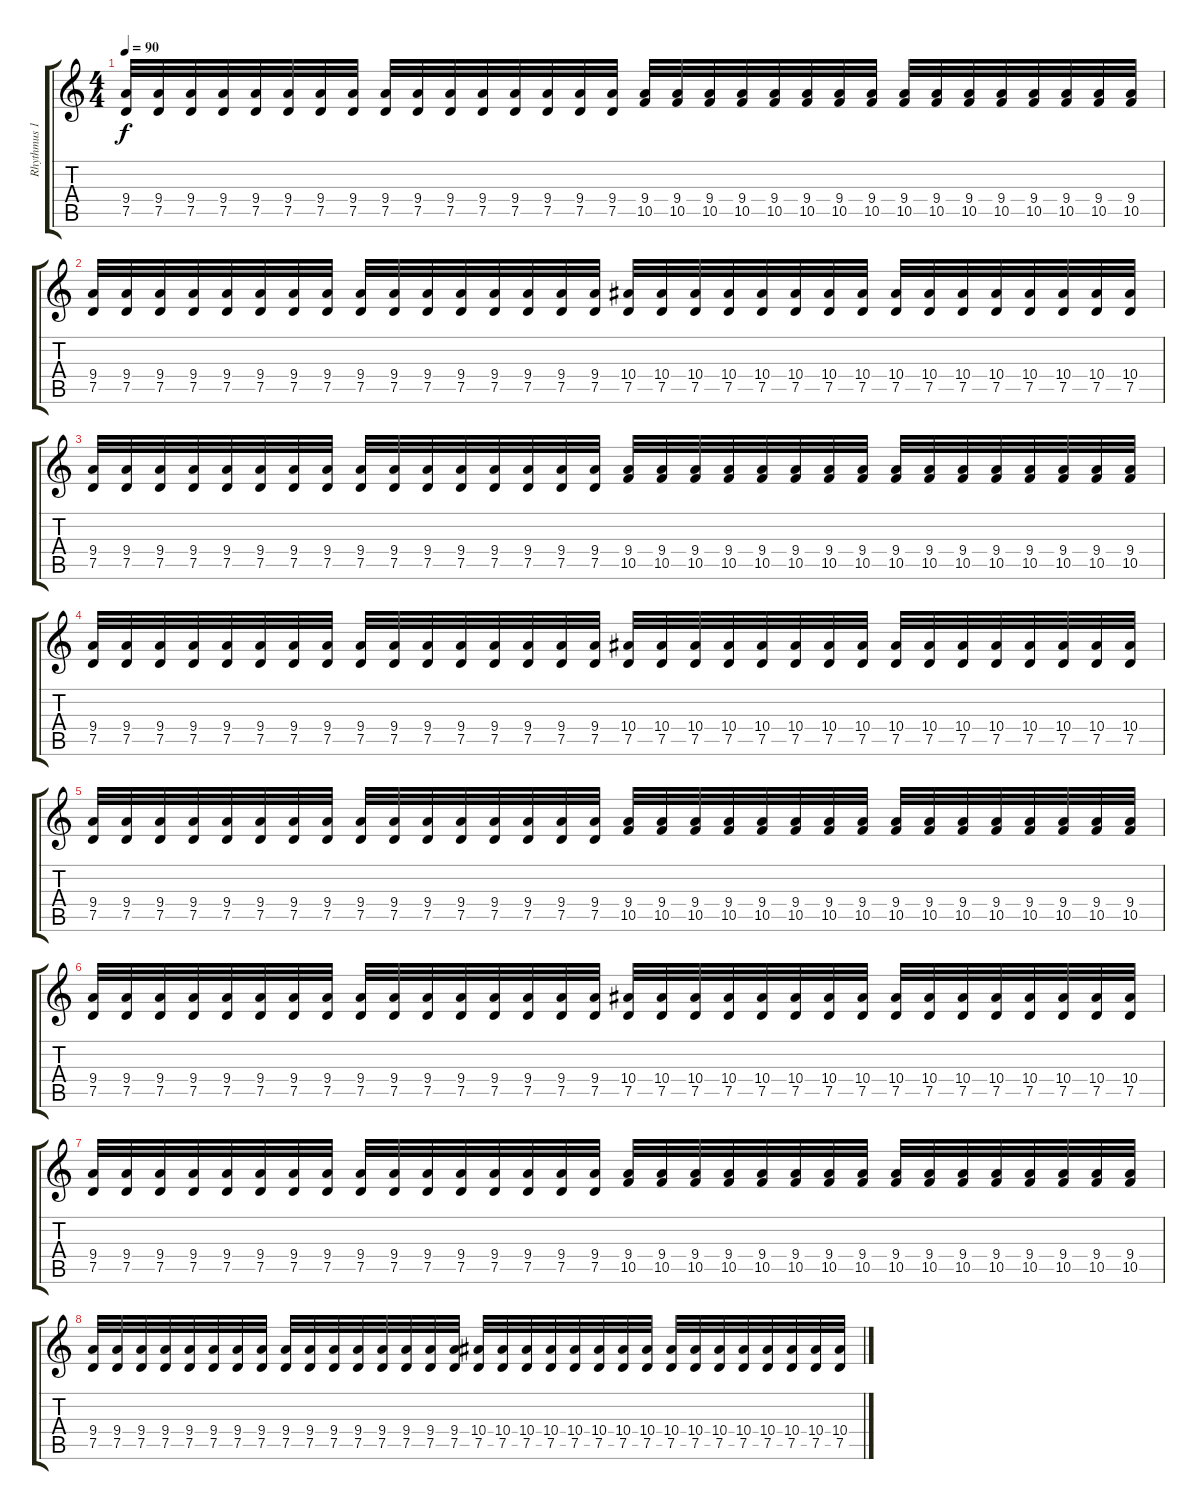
\track ("Rhythmus 1" "Rhythmus 1") {instrument distortionguitar}
\staff {score tabs}
\tuning (D4 A3 F3 C3 G2 D2) {hide}
\ts (4 4)
\tempo 90
\clef g2
\ks c
(9.4 7.5).32{dy f} (9.4 7.5).32 (9.4 7.5).32 (9.4 7.5).32 (9.4 7.5).32 (9.4 7.5).32 (9.4 7.5).32 (9.4 7.5).32 (9.4 7.5).32 (9.4 7.5).32 (9.4 7.5).32 (9.4 7.5).32 (9.4 7.5).32 (9.4 7.5).32 (9.4 7.5).32 (9.4 7.5).32 (9.4 10.5).32 (9.4 10.5).32 (9.4 10.5).32 (9.4 10.5).32 (9.4 10.5).32 (9.4 10.5).32 (9.4 10.5).32 (9.4 10.5).32 (9.4 10.5).32 (9.4 10.5).32 (9.4 10.5).32 (9.4 10.5).32 (9.4 10.5).32 (9.4 10.5).32 (9.4 10.5).32 (9.4 10.5).32 |
(9.4 7.5).32 (9.4 7.5).32 (9.4 7.5).32 (9.4 7.5).32 (9.4 7.5).32 (9.4 7.5).32 (9.4 7.5).32 (9.4 7.5).32 (9.4 7.5).32 (9.4 7.5).32 (9.4 7.5).32 (9.4 7.5).32 (9.4 7.5).32 (9.4 7.5).32 (9.4 7.5).32 (9.4 7.5).32 (10.4 7.5).32 (10.4 7.5).32 (10.4 7.5).32 (10.4 7.5).32 (10.4 7.5).32 (10.4 7.5).32 (10.4 7.5).32 (10.4 7.5).32 (10.4 7.5).32 (10.4 7.5).32 (10.4 7.5).32 (10.4 7.5).32 (10.4 7.5).32 (10.4 7.5).32 (10.4 7.5).32 (10.4 7.5).32 |
(9.4 7.5).32 (9.4 7.5).32 (9.4 7.5).32 (9.4 7.5).32 (9.4 7.5).32 (9.4 7.5).32 (9.4 7.5).32 (9.4 7.5).32 (9.4 7.5).32 (9.4 7.5).32 (9.4 7.5).32 (9.4 7.5).32 (9.4 7.5).32 (9.4 7.5).32 (9.4 7.5).32 (9.4 7.5).32 (9.4 10.5).32 (9.4 10.5).32 (9.4 10.5).32 (9.4 10.5).32 (9.4 10.5).32 (9.4 10.5).32 (9.4 10.5).32 (9.4 10.5).32 (9.4 10.5).32 (9.4 10.5).32 (9.4 10.5).32 (9.4 10.5).32 (9.4 10.5).32 (9.4 10.5).32 (9.4 10.5).32 (9.4 10.5).32 |
(9.4 7.5).32 (9.4 7.5).32 (9.4 7.5).32 (9.4 7.5).32 (9.4 7.5).32 (9.4 7.5).32 (9.4 7.5).32 (9.4 7.5).32 (9.4 7.5).32 (9.4 7.5).32 (9.4 7.5).32 (9.4 7.5).32 (9.4 7.5).32 (9.4 7.5).32 (9.4 7.5).32 (9.4 7.5).32 (10.4 7.5).32 (10.4 7.5).32 (10.4 7.5).32 (10.4 7.5).32 (10.4 7.5).32 (10.4 7.5).32 (10.4 7.5).32 (10.4 7.5).32 (10.4 7.5).32 (10.4 7.5).32 (10.4 7.5).32 (10.4 7.5).32 (10.4 7.5).32 (10.4 7.5).32 (10.4 7.5).32 (10.4 7.5).32 |
(9.4 7.5).32 (9.4 7.5).32 (9.4 7.5).32 (9.4 7.5).32 (9.4 7.5).32 (9.4 7.5).32 (9.4 7.5).32 (9.4 7.5).32 (9.4 7.5).32 (9.4 7.5).32 (9.4 7.5).32 (9.4 7.5).32 (9.4 7.5).32 (9.4 7.5).32 (9.4 7.5).32 (9.4 7.5).32 (9.4 10.5).32 (9.4 10.5).32 (9.4 10.5).32 (9.4 10.5).32 (9.4 10.5).32 (9.4 10.5).32 (9.4 10.5).32 (9.4 10.5).32 (9.4 10.5).32 (9.4 10.5).32 (9.4 10.5).32 (9.4 10.5).32 (9.4 10.5).32 (9.4 10.5).32 (9.4 10.5).32 (9.4 10.5).32 |
(9.4 7.5).32{volume 0} (9.4 7.5).32 (9.4 7.5).32 (9.4 7.5).32 (9.4 7.5).32 (9.4 7.5).32 (9.4 7.5).32 (9.4 7.5).32 (9.4 7.5).32 (9.4 7.5).32 (9.4 7.5).32 (9.4 7.5).32 (9.4 7.5).32 (9.4 7.5).32 (9.4 7.5).32 (9.4 7.5).32 (10.4 7.5).32 (10.4 7.5).32 (10.4 7.5).32 (10.4 7.5).32 (10.4 7.5).32 (10.4 7.5).32 (10.4 7.5).32 (10.4 7.5).32 (10.4 7.5).32 (10.4 7.5).32 (10.4 7.5).32 (10.4 7.5).32 (10.4 7.5).32 (10.4 7.5).32 (10.4 7.5).32 (10.4 7.5).32 |
(9.4 7.5).32 (9.4 7.5).32 (9.4 7.5).32 (9.4 7.5).32 (9.4 7.5).32 (9.4 7.5).32 (9.4 7.5).32 (9.4 7.5).32 (9.4 7.5).32 (9.4 7.5).32 (9.4 7.5).32 (9.4 7.5).32 (9.4 7.5).32 (9.4 7.5).32 (9.4 7.5).32 (9.4 7.5).32 (9.4 10.5).32 (9.4 10.5).32 (9.4 10.5).32 (9.4 10.5).32 (9.4 10.5).32 (9.4 10.5).32 (9.4 10.5).32 (9.4 10.5).32 (9.4 10.5).32 (9.4 10.5).32 (9.4 10.5).32 (9.4 10.5).32 (9.4 10.5).32 (9.4 10.5).32 (9.4 10.5).32 (9.4 10.5).32 |
(9.4 7.5).32 (9.4 7.5).32 (9.4 7.5).32 (9.4 7.5).32 (9.4 7.5).32 (9.4 7.5).32 (9.4 7.5).32 (9.4 7.5).32 (9.4 7.5).32 (9.4 7.5).32 (9.4 7.5).32 (9.4 7.5).32 (9.4 7.5).32 (9.4 7.5).32 (9.4 7.5).32 (9.4 7.5).32 (10.4 7.5).32 (10.4 7.5).32 (10.4 7.5).32 (10.4 7.5).32 (10.4 7.5).32 (10.4 7.5).32 (10.4 7.5).32 (10.4 7.5).32 (10.4 7.5).32 (10.4 7.5).32 (10.4 7.5).32 (10.4 7.5).32 (10.4 7.5).32 (10.4 7.5).32 (10.4 7.5).32 (10.4 7.5).32
